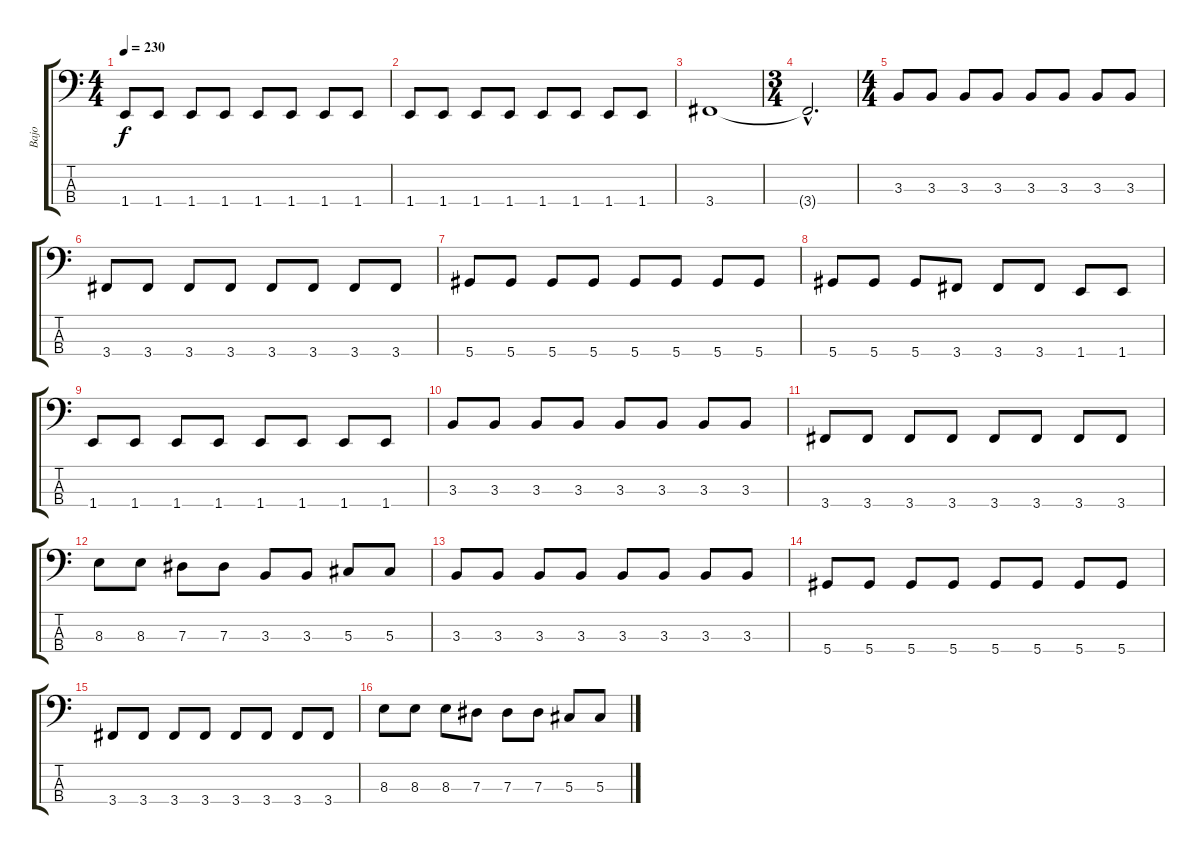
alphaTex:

\track ("Bajo" "Bajo") {instrument electricbasspick}
\staff {score tabs}
\tuning (Gb2 Db2 Ab1 Eb1) {hide}
\ts (4 4)
\tempo 230
\clef f4
\ks c
1.4.8{dy f} 1.4.8 1.4.8 1.4.8 1.4.8 1.4.8 1.4.8 1.4.8 |
1.4.8 1.4.8 1.4.8 1.4.8 1.4.8 1.4.8 1.4.8 1.4.8 |
3.4.1 |
\ts (3 4)
3.4{hac t}.2{d} |
\ts (4 4)
3.3.8 3.3.8 3.3.8 3.3.8 3.3.8 3.3.8 3.3.8 3.3.8 |
3.4.8 3.4.8 3.4.8 3.4.8 3.4.8 3.4.8 3.4.8 3.4.8 |
5.4.8 5.4.8 5.4.8 5.4.8 5.4.8 5.4.8 5.4.8 5.4.8 |
5.4.8 5.4.8 5.4.8 3.4.8 3.4.8 3.4.8 1.4.8 1.4.8 |
1.4.8 1.4.8 1.4.8 1.4.8 1.4.8 1.4.8 1.4.8 1.4.8 |
3.3.8 3.3.8 3.3.8 3.3.8 3.3.8 3.3.8 3.3.8 3.3.8 |
3.4.8 3.4.8 3.4.8 3.4.8 3.4.8 3.4.8 3.4.8 3.4.8 |
8.3.8 8.3.8 7.3.8 7.3.8 3.3.8 3.3.8 5.3.8 5.3.8 |
3.3.8 3.3.8 3.3.8 3.3.8 3.3.8 3.3.8 3.3.8 3.3.8 |
5.4.8 5.4.8 5.4.8 5.4.8 5.4.8 5.4.8 5.4.8 5.4.8 |
3.4.8 3.4.8 3.4.8 3.4.8 3.4.8 3.4.8 3.4.8 3.4.8 |
8.3.8 8.3.8 8.3.8 7.3.8 7.3.8 7.3.8 5.3.8 5.3.8
